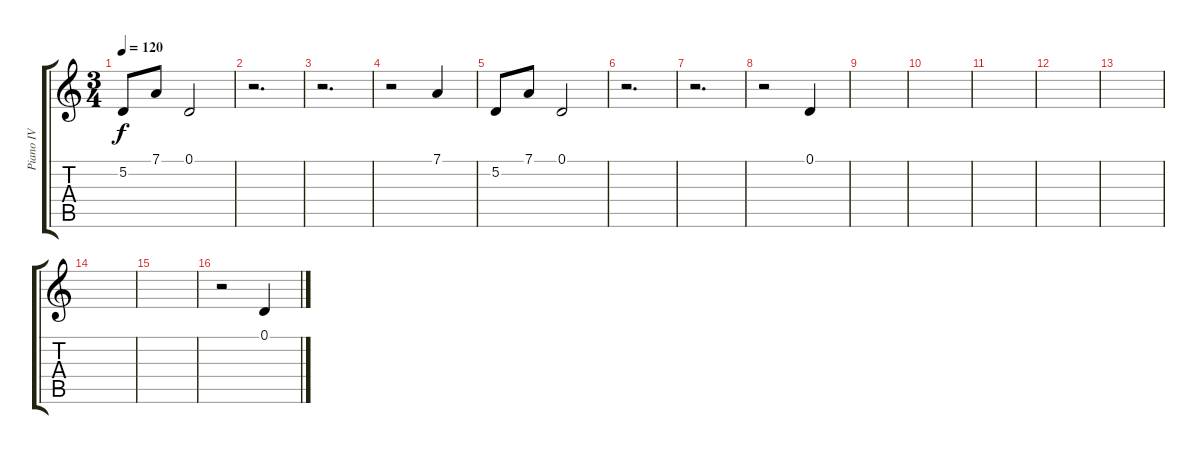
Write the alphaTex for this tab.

\track ("Piano IV" "Piano IV") {instrument acousticgrandpiano}
\staff {score tabs}
\tuning (D4 A3 F3 C3 G2 D2) {hide}
\ts (3 4)
\tempo 120
\clef g2
\ks c
5.2.8{dy f} 7.1.8 0.1.2 |
r.2{d} |
r.2{d} |
r.2 7.1.4 |
5.2.8 7.1.8 0.1.2 |
r.2{d} |
r.2{d} |
r.2 0.1.4 |
|
|
|
|
|
|
|
r.2 0.1.4
